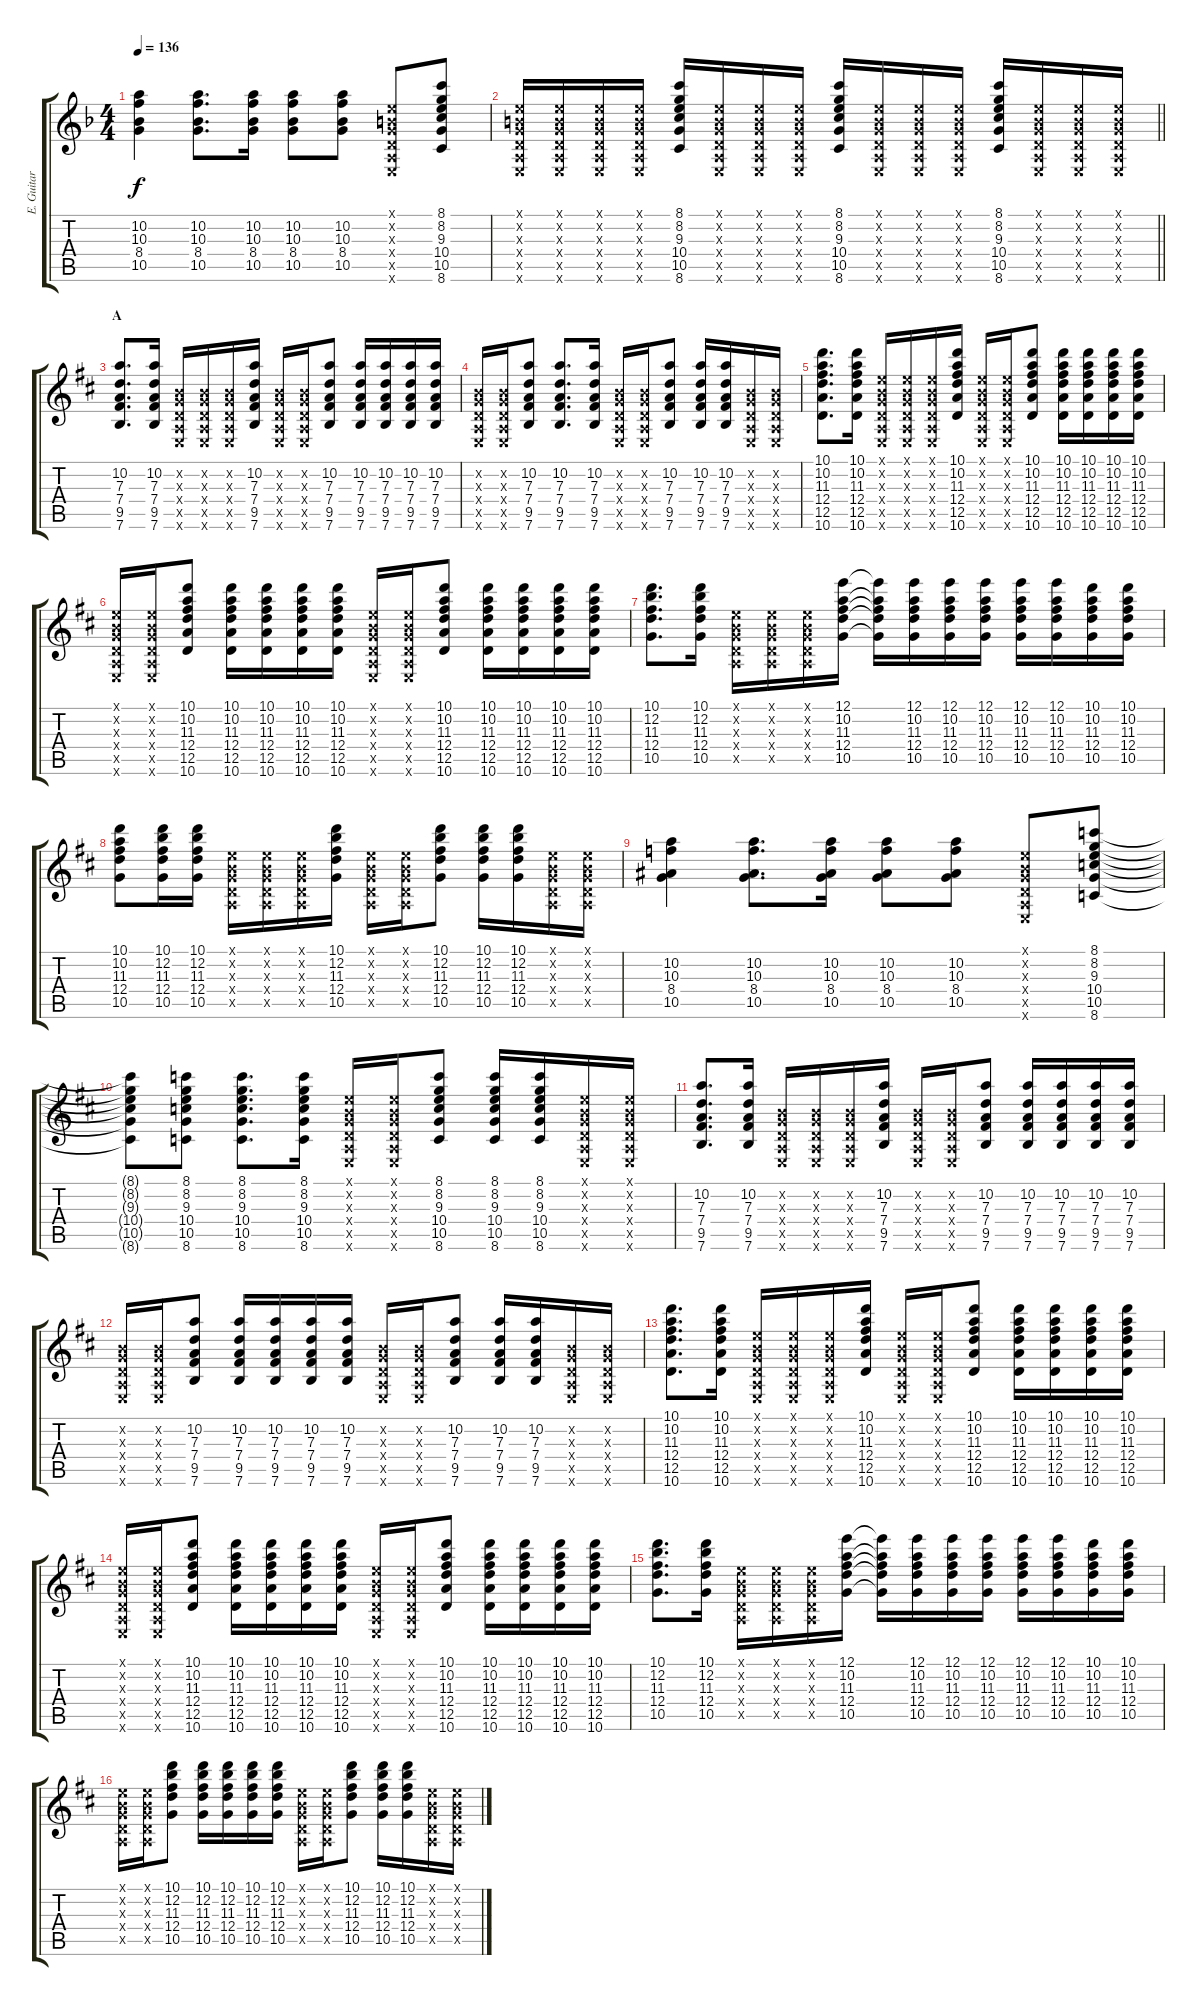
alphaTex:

\track ("E. Guitar II" "E. Guitar ") {instrument electricguitarclean}
\staff {score tabs}
\tuning (E4 B3 G3 D3 A2 E2) {hide}
\ts (4 4)
\tempo 136
\clef g2
\ks f
(10.2 10.3 8.4 10.5).4{dy f} (10.2 10.3 8.4 10.5).8{d} (10.2 10.3 8.4 10.5).16 (10.2 10.3 8.4 10.5).8 (10.2 10.3 8.4 10.5).8 (0.1{x} 0.2{x} 0.3{x} 0.4{x} 0.5{x} 0.6{x}).8 (8.1 8.2 9.3 10.4 10.5 8.6).8 |
\barLineRight lightlight
(0.1{x} 0.2{x} 0.3{x} 0.4{x} 0.5{x} 0.6{x}).16 (0.1{x} 0.2{x} 0.3{x} 0.4{x} 0.5{x} 0.6{x}).16 (0.1{x} 0.2{x} 0.3{x} 0.4{x} 0.5{x} 0.6{x}).16 (0.1{x} 0.2{x} 0.3{x} 0.4{x} 0.5{x} 0.6{x}).16 (8.1 8.2 9.3 10.4 10.5 8.6).16 (0.1{x} 0.2{x} 0.3{x} 0.4{x} 0.5{x} 0.6{x}).16 (0.1{x} 0.2{x} 0.3{x} 0.4{x} 0.5{x} 0.6{x}).16 (0.1{x} 0.2{x} 0.3{x} 0.4{x} 0.5{x} 0.6{x}).16 (8.1 8.2 9.3 10.4 10.5 8.6).16 (0.1{x} 0.2{x} 0.3{x} 0.4{x} 0.5{x} 0.6{x}).16 (0.1{x} 0.2{x} 0.3{x} 0.4{x} 0.5{x} 0.6{x}).16 (0.1{x} 0.2{x} 0.3{x} 0.4{x} 0.5{x} 0.6{x}).16 (8.1 8.2 9.3 10.4 10.5 8.6).16 (0.1{x} 0.2{x} 0.3{x} 0.4{x} 0.5{x} 0.6{x}).16 (0.1{x} 0.2{x} 0.3{x} 0.4{x} 0.5{x} 0.6{x}).16 (0.1{x} 0.2{x} 0.3{x} 0.4{x} 0.5{x} 0.6{x}).16 |
\section ("" "A")
\ks d
(10.2 7.3 7.4 9.5 7.6).8{d} (10.2 7.3 7.4 9.5 7.6).16 (0.2{x} 0.3{x} 0.4{x} 0.5{x} 0.6{x}).16 (0.2{x} 0.3{x} 0.4{x} 0.5{x} 0.6{x}).16 (0.2{x} 0.3{x} 0.4{x} 0.5{x} 0.6{x}).16 (10.2 7.3 7.4 9.5 7.6).16 (0.2{x} 0.3{x} 0.4{x} 0.5{x} 0.6{x}).16 (0.2{x} 0.3{x} 0.4{x} 0.5{x} 0.6{x}).16 (10.2 7.3 7.4 9.5 7.6).8 (10.2 7.3 7.4 9.5 7.6).16 (10.2 7.3 7.4 9.5 7.6).16 (10.2 7.3 7.4 9.5 7.6).16 (10.2 7.3 7.4 9.5 7.6).16 |
(0.2{x} 0.3{x} 0.4{x} 0.5{x} 0.6{x}).16 (0.2{x} 0.3{x} 0.4{x} 0.5{x} 0.6{x}).16 (10.2 7.3 7.4 9.5 7.6).8 (10.2 7.3 7.4 9.5 7.6).8{d} (10.2 7.3 7.4 9.5 7.6).16 (0.2{x} 0.3{x} 0.4{x} 0.5{x} 0.6{x}).16 (0.2{x} 0.3{x} 0.4{x} 0.5{x} 0.6{x}).16 (10.2 7.3 7.4 9.5 7.6).8 (10.2 7.3 7.4 9.5 7.6).16 (10.2 7.3 7.4 9.5 7.6).16 (0.2{x} 0.3{x} 0.4{x} 0.5{x} 0.6{x}).16 (0.2{x} 0.3{x} 0.4{x} 0.5{x} 0.6{x}).16 |
(10.1 10.2 11.3 12.4 12.5 10.6).8{d} (10.1 10.2 11.3 12.4 12.5 10.6).16 (0.1{x} 0.2{x} 0.3{x} 0.4{x} 0.5{x} 0.6{x}).16 (0.1{x} 0.2{x} 0.3{x} 0.4{x} 0.5{x} 0.6{x}).16 (0.1{x} 0.2{x} 0.3{x} 0.4{x} 0.5{x} 0.6{x}).16 (10.1 10.2 11.3 12.4 12.5 10.6).16 (0.1{x} 0.2{x} 0.3{x} 0.4{x} 0.5{x} 0.6{x}).16 (0.1{x} 0.2{x} 0.3{x} 0.4{x} 0.5{x} 0.6{x}).16 (10.1 10.2 11.3 12.4 12.5 10.6).8 (10.1 10.2 11.3 12.4 12.5 10.6).16 (10.1 10.2 11.3 12.4 12.5 10.6).16 (10.1 10.2 11.3 12.4 12.5 10.6).16 (10.1 10.2 11.3 12.4 12.5 10.6).16 |
(0.1{x} 0.2{x} 0.3{x} 0.4{x} 0.5{x} 0.6{x}).16 (0.1{x} 0.2{x} 0.3{x} 0.4{x} 0.5{x} 0.6{x}).16 (10.1 10.2 11.3 12.4 12.5 10.6).8 (10.1 10.2 11.3 12.4 12.5 10.6).16 (10.1 10.2 11.3 12.4 12.5 10.6).16 (10.1 10.2 11.3 12.4 12.5 10.6).16 (10.1 10.2 11.3 12.4 12.5 10.6).16 (0.1{x} 0.2{x} 0.3{x} 0.4{x} 0.5{x} 0.6{x}).16 (0.1{x} 0.2{x} 0.3{x} 0.4{x} 0.5{x} 0.6{x}).16 (10.1 10.2 11.3 12.4 12.5 10.6).8 (10.1 10.2 11.3 12.4 12.5 10.6).16 (10.1 10.2 11.3 12.4 12.5 10.6).16 (10.1 10.2 11.3 12.4 12.5 10.6).16 (10.1 10.2 11.3 12.4 12.5 10.6).16 |
(10.1 12.2 11.3 12.4 10.5).8{d} (10.1 12.2 11.3 12.4 10.5).16 (0.1{x} 0.2{x} 0.3{x} 0.4{x} 0.5{x}).16 (0.1{x} 0.2{x} 0.3{x} 0.4{x} 0.5{x}).16 (0.1{x} 0.2{x} 0.3{x} 0.4{x} 0.5{x}).16 (12.1 10.2 11.3 12.4 10.5).16 (12.1{t} 10.2{t} 11.3{t} 12.4{t} 10.5{t}).16 (12.1 10.2 11.3 12.4 10.5).16 (12.1 10.2 11.3 12.4 10.5).16 (12.1 10.2 11.3 12.4 10.5).16 (12.1 10.2 11.3 12.4 10.5).16 (12.1 10.2 11.3 12.4 10.5).16 (10.1 10.2 11.3 12.4 10.5).16 (10.1 10.2 11.3 12.4 10.5).16 |
(10.1 10.2 11.3 12.4 10.5).8 (10.1 12.2 11.3 12.4 10.5).16 (10.1 12.2 11.3 12.4 10.5).16 (0.1{x} 0.2{x} 0.3{x} 0.4{x} 0.5{x}).16 (0.1{x} 0.2{x} 0.3{x} 0.4{x} 0.5{x}).16 (0.1{x} 0.2{x} 0.3{x} 0.4{x} 0.5{x}).16 (10.1 12.2 11.3 12.4 10.5).16 (0.1{x} 0.2{x} 0.3{x} 0.4{x} 0.5{x}).16 (0.1{x} 0.2{x} 0.3{x} 0.4{x} 0.5{x}).16 (10.1 12.2 11.3 12.4 10.5).8 (10.1 12.2 11.3 12.4 10.5).16 (10.1 12.2 11.3 12.4 10.5).16 (0.1{x} 0.2{x} 0.3{x} 0.4{x} 0.5{x}).16 (0.1{x} 0.2{x} 0.3{x} 0.4{x} 0.5{x}).16 |
(10.2 10.3 8.4 10.5).4 (10.2 10.3 8.4 10.5).8{d} (10.2 10.3 8.4 10.5).16 (10.2 10.3 8.4 10.5).8 (10.2 10.3 8.4 10.5).8 (0.1{x} 0.2{x} 0.3{x} 0.4{x} 0.5{x} 0.6{x}).8 (8.1 8.2 9.3 10.4 10.5 8.6).8 |
(8.1{t} 8.2{t} 9.3{t} 10.4{t} 10.5{t} 8.6{t}).8 (8.1 8.2 9.3 10.4 10.5 8.6).8 (8.1 8.2 9.3 10.4 10.5 8.6).8{d} (8.1 8.2 9.3 10.4 10.5 8.6).16 (0.1{x} 0.2{x} 0.3{x} 0.4{x} 0.5{x} 0.6{x}).16 (0.1{x} 0.2{x} 0.3{x} 0.4{x} 0.5{x} 0.6{x}).16 (8.1 8.2 9.3 10.4 10.5 8.6).8 (8.1 8.2 9.3 10.4 10.5 8.6).16 (8.1 8.2 9.3 10.4 10.5 8.6).16 (0.1{x} 0.2{x} 0.3{x} 0.4{x} 0.5{x} 0.6{x}).16 (0.1{x} 0.2{x} 0.3{x} 0.4{x} 0.5{x} 0.6{x}).16 |
(10.2 7.3 7.4 9.5 7.6).8{d} (10.2 7.3 7.4 9.5 7.6).16 (0.2{x} 0.3{x} 0.4{x} 0.5{x} 0.6{x}).16 (0.2{x} 0.3{x} 0.4{x} 0.5{x} 0.6{x}).16 (0.2{x} 0.3{x} 0.4{x} 0.5{x} 0.6{x}).16 (10.2 7.3 7.4 9.5 7.6).16 (0.2{x} 0.3{x} 0.4{x} 0.5{x} 0.6{x}).16 (0.2{x} 0.3{x} 0.4{x} 0.5{x} 0.6{x}).16 (10.2 7.3 7.4 9.5 7.6).8 (10.2 7.3 7.4 9.5 7.6).16 (10.2 7.3 7.4 9.5 7.6).16 (10.2 7.3 7.4 9.5 7.6).16 (10.2 7.3 7.4 9.5 7.6).16 |
(0.2{x} 0.3{x} 0.4{x} 0.5{x} 0.6{x}).16 (0.2{x} 0.3{x} 0.4{x} 0.5{x} 0.6{x}).16 (10.2 7.3 7.4 9.5 7.6).8 (10.2 7.3 7.4 9.5 7.6).16 (10.2 7.3 7.4 9.5 7.6).16 (10.2 7.3 7.4 9.5 7.6).16 (10.2 7.3 7.4 9.5 7.6).16 (0.2{x} 0.3{x} 0.4{x} 0.5{x} 0.6{x}).16 (0.2{x} 0.3{x} 0.4{x} 0.5{x} 0.6{x}).16 (10.2 7.3 7.4 9.5 7.6).8 (10.2 7.3 7.4 9.5 7.6).16 (10.2 7.3 7.4 9.5 7.6).16 (0.2{x} 0.3{x} 0.4{x} 0.5{x} 0.6{x}).16 (0.2{x} 0.3{x} 0.4{x} 0.5{x} 0.6{x}).16 |
(10.1 10.2 11.3 12.4 12.5 10.6).8{d} (10.1 10.2 11.3 12.4 12.5 10.6).16 (0.1{x} 0.2{x} 0.3{x} 0.4{x} 0.5{x} 0.6{x}).16 (0.1{x} 0.2{x} 0.3{x} 0.4{x} 0.5{x} 0.6{x}).16 (0.1{x} 0.2{x} 0.3{x} 0.4{x} 0.5{x} 0.6{x}).16 (10.1 10.2 11.3 12.4 12.5 10.6).16 (0.1{x} 0.2{x} 0.3{x} 0.4{x} 0.5{x} 0.6{x}).16 (0.1{x} 0.2{x} 0.3{x} 0.4{x} 0.5{x} 0.6{x}).16 (10.1 10.2 11.3 12.4 12.5 10.6).8 (10.1 10.2 11.3 12.4 12.5 10.6).16 (10.1 10.2 11.3 12.4 12.5 10.6).16 (10.1 10.2 11.3 12.4 12.5 10.6).16 (10.1 10.2 11.3 12.4 12.5 10.6).16 |
(0.1{x} 0.2{x} 0.3{x} 0.4{x} 0.5{x} 0.6{x}).16 (0.1{x} 0.2{x} 0.3{x} 0.4{x} 0.5{x} 0.6{x}).16 (10.1 10.2 11.3 12.4 12.5 10.6).8 (10.1 10.2 11.3 12.4 12.5 10.6).16 (10.1 10.2 11.3 12.4 12.5 10.6).16 (10.1 10.2 11.3 12.4 12.5 10.6).16 (10.1 10.2 11.3 12.4 12.5 10.6).16 (0.1{x} 0.2{x} 0.3{x} 0.4{x} 0.5{x} 0.6{x}).16 (0.1{x} 0.2{x} 0.3{x} 0.4{x} 0.5{x} 0.6{x}).16 (10.1 10.2 11.3 12.4 12.5 10.6).8 (10.1 10.2 11.3 12.4 12.5 10.6).16 (10.1 10.2 11.3 12.4 12.5 10.6).16 (10.1 10.2 11.3 12.4 12.5 10.6).16 (10.1 10.2 11.3 12.4 12.5 10.6).16 |
(10.1 12.2 11.3 12.4 10.5).8{d} (10.1 12.2 11.3 12.4 10.5).16 (0.1{x} 0.2{x} 0.3{x} 0.4{x} 0.5{x}).16 (0.1{x} 0.2{x} 0.3{x} 0.4{x} 0.5{x}).16 (0.1{x} 0.2{x} 0.3{x} 0.4{x} 0.5{x}).16 (12.1 10.2 11.3 12.4 10.5).16 (12.1{t} 10.2{t} 11.3{t} 12.4{t} 10.5{t}).16 (12.1 10.2 11.3 12.4 10.5).16 (12.1 10.2 11.3 12.4 10.5).16 (12.1 10.2 11.3 12.4 10.5).16 (12.1 10.2 11.3 12.4 10.5).16 (12.1 10.2 11.3 12.4 10.5).16 (10.1 10.2 11.3 12.4 10.5).16 (10.1 10.2 11.3 12.4 10.5).16 |
(0.1{x} 0.2{x} 0.3{x} 0.4{x} 0.5{x}).16 (0.1{x} 0.2{x} 0.3{x} 0.4{x} 0.5{x}).16 (10.1 12.2 11.3 12.4 10.5).8 (10.1 12.2 11.3 12.4 10.5).16 (10.1 12.2 11.3 12.4 10.5).16 (10.1 12.2 11.3 12.4 10.5).16 (10.1 12.2 11.3 12.4 10.5).16 (0.1{x} 0.2{x} 0.3{x} 0.4{x} 0.5{x}).16 (0.1{x} 0.2{x} 0.3{x} 0.4{x} 0.5{x}).16 (10.1 12.2 11.3 12.4 10.5).8 (10.1 12.2 11.3 12.4 10.5).16 (10.1 12.2 11.3 12.4 10.5).16 (0.1{x} 0.2{x} 0.3{x} 0.4{x} 0.5{x}).16 (0.1{x} 0.2{x} 0.3{x} 0.4{x} 0.5{x}).16
